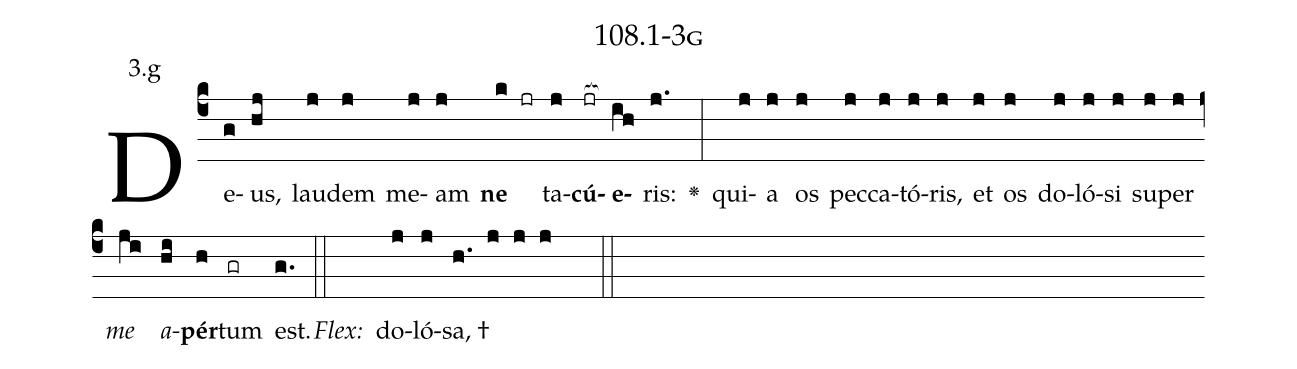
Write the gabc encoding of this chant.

name: 108.1-3g;
annotation: 3.g;
%%
(c4)De(g)us,(hj) lau(j)dem(j) me(j)am(j) <b>ne</b>(k jr) ta(j)<b>cú</b>(jr[ocb:1{])<b>e</b>(ih[ocb:0}])ris:(j.) <v>\greheightstar</v>(:) qui(j)a(j) os(j) pec(j)ca(j)tó(j)ris,(j) et(j) os(j) do(j)ló(j)si(j) su(j)per(j) <i>me</i>(ji) <i>a</i>(hi)<b>pér</b>(h)tum(gr) est.(g.) (::)
<i>Flex:</i>()  do(j)ló(j)sa, †(h. j j j  ::)

%E(j) u(j) o(ji) u(hi) a(h) e.(g.) (::)
